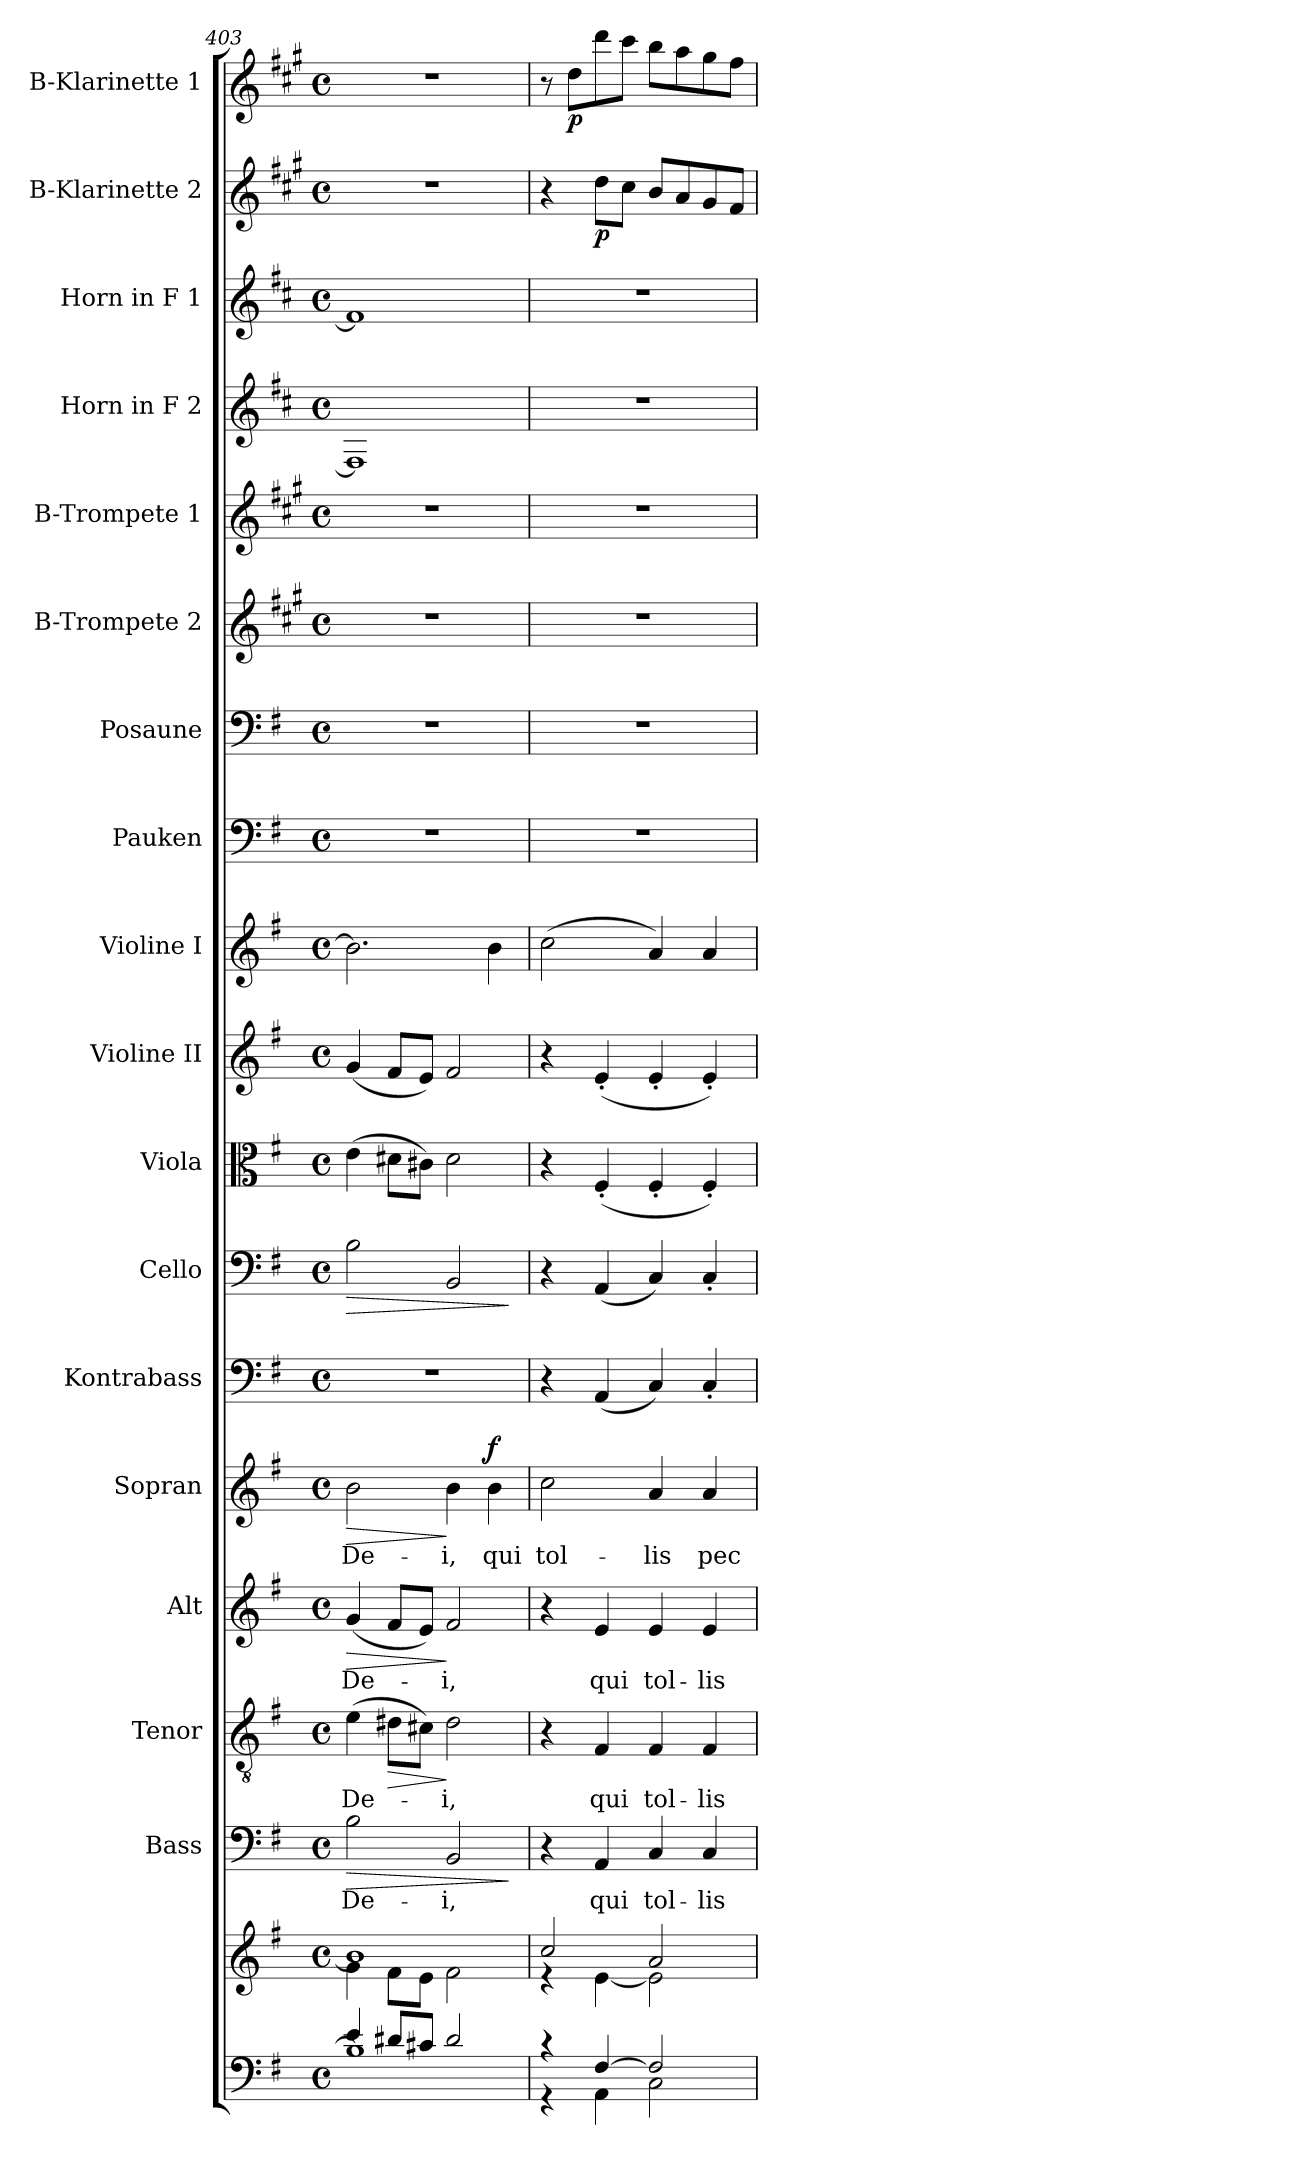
**kern	**kern	**kern	**text	**dynam	**kern	**text	**dynam	**kern	**text	**dynam	**kern	**text	**dynam	**kern	**kern	**dynam	**kern	**kern	**kern	**kern	**kern	**kern	**kern	**kern	**kern	**kern	**dynam	**kern	**dynam
*part18	*part18	*part17	*part17	*part17	*part16	*part16	*part16	*part15	*part15	*part15	*part14	*part14	*part14	*part13	*part12	*part12	*part11	*part10	*part9	*part8	*part7	*part6	*part5	*part4	*part3	*part2	*part2	*part1	*part1
*staff19	*staff18	*staff17	*staff17	*staff17	*staff16	*staff16	*staff16	*staff15	*staff15	*staff15	*staff14	*staff14	*staff14	*staff13	*staff12	*staff12	*staff11	*staff10	*staff9	*staff8	*staff7	*staff6	*staff5	*staff4	*staff3	*staff2	*staff2	*staff1	*staff1
*	*	*I"Bass	*	*	*I"Tenor	*	*	*I"Alt	*	*	*I"Sopran	*	*	*I"Kontrabass	*I"Cello	*	*I"Viola	*I"Violine II	*I"Violine I	*I"Pauken	*I"Posaune	*I"B-Trompete 2	*I"B-Trompete 1	*I"Horn in F 2	*I"Horn in F 1	*I"B-Klarinette 2	*	*I"B-Klarinette 1	*
*	*	*I'B.	*	*	*I'T.	*	*	*I'A.	*	*	*I'S.	*	*	*I'Kb.	*	*	*I'Vla.	*I'Vl. II	*I'Vl. I	*I'Pk.	*I'Pos.	*I'B Trp. 2	*I'B Trp. 1	*	*	*I'B Kl. 2	*	*I'B Kl. 1	*
*clefF4	*clefG2	*clefF4	*	*	*clefGv2	*	*	*clefG2	*	*	*clefG2	*	*	*clefF4	*clefF4	*	*clefC3	*clefG2	*clefG2	*clefF4	*clefF4	*clefG2	*clefG2	*clefG2	*clefG2	*clefG2	*	*clefG2	*
*	*	*	*	*	*	*	*	*	*	*	*	*	*	*ITrd7c12	*	*	*	*	*	*	*	*ITrd1c2	*ITrd1c2	*ITrd4c7	*ITrd4c7	*ITrd1c2	*	*ITrd1c2	*
*k[f#]	*k[f#]	*k[f#]	*	*	*k[f#]	*	*	*k[f#]	*	*	*k[f#]	*	*	*k[f#]	*k[f#]	*	*k[f#]	*k[f#]	*k[f#]	*k[f#]	*k[f#]	*k[f#]	*k[f#]	*k[f#]	*k[f#]	*k[f#]	*	*k[f#]	*
*G:	*G:	*G:	*	*	*G:	*	*	*G:	*	*	*G:	*	*	*G:	*G:	*	*G:	*G:	*G:	*G:	*G:	*G:	*G:	*G:	*G:	*G:	*	*G:	*
*M4/4	*M4/4	*M4/4	*	*	*M4/4	*	*	*M4/4	*	*	*M4/4	*	*	*M4/4	*M4/4	*	*M4/4	*M4/4	*M4/4	*M4/4	*M4/4	*M4/4	*M4/4	*M4/4	*M4/4	*M4/4	*	*M4/4	*
*met(c)	*met(c)	*met(c)	*	*	*met(c)	*	*	*met(c)	*	*	*met(c)	*	*	*met(c)	*met(c)	*	*met(c)	*met(c)	*met(c)	*met(c)	*met(c)	*met(c)	*met(c)	*met(c)	*met(c)	*met(c)	*	*met(c)	*
=403	=403	=403	=403	=403	=403	=403	=403	=403	=403	=403	=403	=403	=403	=403	=403	=403	=403	=403	=403	=403	=403	=403	=403	=403	=403	=403	=403	=403	=403
*^	*^	*	*	*	*	*	*	*	*	*	*	*	*	*	*	*	*	*	*	*	*	*	*	*	*	*	*	*	*
!	!	!	!	!	!LO:LY:b	!LO:HP:b	!	!LO:LY:b	!	!	!LO:LY:b	!LO:HP:b	!	!LO:LY:b	!LO:HP:b	!	!	!LO:HP:b	!	!	!	!	!	!	!	!	!	!	!	!	!
4e/	1B]	1b]	4g\	2B\	De-	>	(>4e\	De-	.	(<4g/	De-	>	2b\	De-	>	1r	2B\	>	(>4e\	(<4g/	2.b\]	1r	1r	1r	1r	1BB]	1B]	1r	.	1r	.
!	!	!	!	!	!	!	!	!	!LO:HP:b	!	!	!	!	!	!	!	!	!	!	!	!	!	!	!	!	!	!	!	!	!	!
8d#X/L	.	.	8f#\L	.	.	.	8d#X\L	.	>	8f#/L	.	.	.	.	.	.	.	.	8d#X\L	8f#/L	.	.	.	.	.	.	.	.	.	.	.
8c#X/J	.	.	8e\J	.	.	.	8c#X\J)	.	.	8e/J)	.	.	.	.	.	.	.	.	8c#X\J)	8e/J)	.	.	.	.	.	.	.	.	.	.	.
!	!	!	!	!	!LO:LY:b	!	!	!LO:LY:b	!	!	!LO:LY:b	!	!	!LO:LY:b	!	!	!	!	!	!	!	!	!	!	!	!	!	!	!	!	!
2d#/	.	.	2f#\	2BB/	-i,	.	2d#\	-i,	]	2f#/	-i,	]	4b\	-i,	]	.	2BB/	.	2d#\	2f#/	.	.	.	.	.	.	.	.	.	.	.
!	!	!	!	!	!	!	!	!	!	!	!	!	!	!LO:LY:b	!LO:DY:a	!	!	!	!	!	!	!	!	!	!	!	!	!	!	!	!
.	.	.	.	.	.	.	.	.	.	.	.	.	4b\	qui	f	.	.	.	.	.	4b\	.	.	.	.	.	.	.	.	.	.
*v	*v	*	*	*	*	*	*	*	*	*	*	*	*	*	*	*	*	*	*	*	*	*	*	*	*	*	*	*	*	*	*
*	*v	*v	*	*	*	*	*	*	*	*	*	*	*	*	*	*	*	*	*	*	*	*	*	*	*	*	*	*	*	*
.	.	.	.	]	.	.	.	.	.	.	.	.	.	.	.	]	.	.	.	.	.	.	.	.	.	.	.	.	.
=404	=404	=404	=404	=404	=404	=404	=404	=404	=404	=404	=404	=404	=404	=404	=404	=404	=404	=404	=404	=404	=404	=404	=404	=404	=404	=404	=404	=404	=404
*^	*^	*	*	*	*	*	*	*	*	*	*	*	*	*	*	*	*	*	*	*	*	*	*	*	*	*	*	*	*
!	!	!	!	!	!	!	!	!	!	!	!	!	!	!LO:LY:b	!	!	!	!	!	!	!	!	!	!	!	!	!	!	!	!	!
4r	4r	2cc/	4rd	4r	.	.	4r	.	.	4r	.	.	2cc\	tol-	.	4r	4r	.	4r	4r	(>2cc\	1r	1r	1r	1r	1r	1r	4r	.	8r	.
!	!	!	!	!	!	!	!	!	!	!	!	!	!	!	!	!	!	!	!	!	!	!	!	!	!	!	!	!	!	!	!LO:DY:b
.	.	.	.	.	.	.	.	.	.	.	.	.	.	.	.	.	.	.	.	.	.	.	.	.	.	.	.	.	.	8cc\L	p
!	!	!	!	!	!LO:LY:b	!	!	!LO:LY:b	!	!	!LO:LY:b	!	!	!	!	!	!	!	!	!	!	!	!	!	!	!	!	!	!LO:DY:b	!	!
[>4F#/	4AA\	.	[<4e\	4AA/	qui	.	4F#/	qui	.	4e/	qui	.	.	.	.	(<4AAA/	(<4AA/	.	(<4F#'</	(<4e'</	.	.	.	.	.	.	.	8cc\L	p	8ccc\	.
.	.	.	.	.	.	.	.	.	.	.	.	.	.	.	.	.	.	.	.	.	.	.	.	.	.	.	.	8b\J	.	8bb\J	.
!	!	!	!	!	!LO:LY:b	!	!	!LO:LY:b	!	!	!LO:LY:b	!	!	!LO:LY:b	!	!	!	!	!	!	!	!	!	!	!	!	!	!	!	!	!
2F#/]	2C\	2a/	2e\]	4C/	tol-	.	4F#/	tol-	.	4e/	tol-	.	4a/	-lis	.	4CC/)	4C/)	.	4F#'</	4e'</	4a/)	.	.	.	.	.	.	8a/L	.	8aa\L	.
.	.	.	.	.	.	.	.	.	.	.	.	.	.	.	.	.	.	.	.	.	.	.	.	.	.	.	.	8g/	.	8gg\	.
!	!	!	!	!	!LO:LY:b	!	!	!LO:LY:b	!	!	!LO:LY:b	!	!	!LO:LY:b	!	!	!	!	!	!	!	!	!	!	!	!	!	!	!	!	!
.	.	.	.	4C/	-lis	.	4F#/	-lis	.	4e/	-lis	.	4a/	pec-	.	4CC'</	4C'</	.	4F#'</)	4e'</)	4a/	.	.	.	.	.	.	8f#/	.	8ff#\	.
.	.	.	.	.	.	.	.	.	.	.	.	.	.	.	.	.	.	.	.	.	.	.	.	.	.	.	.	8e/J	.	8ee\J	.
*v	*v	*	*	*	*	*	*	*	*	*	*	*	*	*	*	*	*	*	*	*	*	*	*	*	*	*	*	*	*	*	*
*	*v	*v	*	*	*	*	*	*	*	*	*	*	*	*	*	*	*	*	*	*	*	*	*	*	*	*	*	*	*	*
=	=	=	=	=	=	=	=	=	=	=	=	=	=	=	=	=	=	=	=	=	=	=	=	=	=	=	=	=	=
*-	*-	*-	*-	*-	*-	*-	*-	*-	*-	*-	*-	*-	*-	*-	*-	*-	*-	*-	*-	*-	*-	*-	*-	*-	*-	*-	*-	*-	*-
